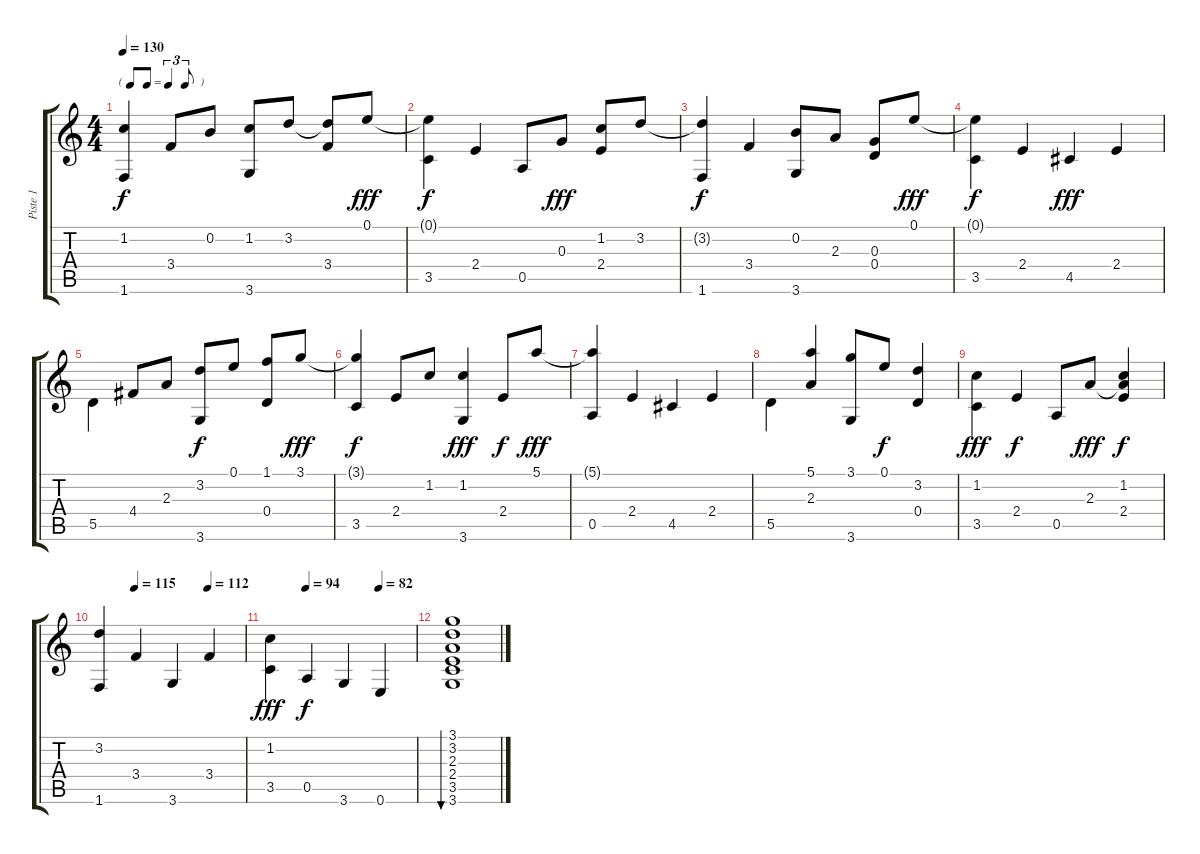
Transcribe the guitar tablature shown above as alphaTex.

\track ("Piste 1" "Piste 1") {instrument acousticguitarnylon}
\staff {score tabs}
\tuning (E4 B3 G3 D3 A2 E2) {hide}
\ts (4 4)
\tf triplet8th
\tempo 130
\clef g2
\ks c
(1.2{t} 1.6).4{dy f beam Up} 3.4.8 0.2.8{beam Up} (1.2 3.6).8 3.2.8{beam Up} (3.2{t} 3.4).8 0.1.8{dy fff beam Up} |
(0.1{t} 3.5).4{dy f beam Down} 2.4.4 0.5.8 0.3.8{dy fff} (1.2 2.4).8 3.2.8 |
(3.2{t} 1.6).4{dy f beam Up} 3.4.4 (0.2 3.6).8 2.3.8{beam Up} (0.3 0.4).8{beam Up} 0.1.8{dy fff beam Up} |
(0.1{t} 3.5).4{dy f beam Down} 2.4.4 4.5.4{dy fff} 2.4.4 |
5.5.4{beam Down} 4.4.8 2.3.8 (3.2 3.6).8{dy f} 0.1.8{beam Up} (1.1 0.4).8{beam Up} 3.1.8{dy fff beam Up} |
(3.1{t} 3.5).4{dy f beam Up} 2.4.8 1.2.8{beam Up} (1.2 3.6).4{dy fff} 2.4.8{dy f} 5.1.8{dy fff beam Up} |
(5.1{t} 0.5).4{beam Up} 2.4.4 4.5.4 2.4.4 |
5.5.4{beam Down} (5.1 2.3).4{beam Up} (3.1 3.6).8 0.1.8{dy f beam Up} (3.2 0.4).4{beam Up} |
(1.2 3.5).4{dy fff beam Down} 2.4.4{dy f} 0.5.8 2.3.8{dy fff beam Up} (1.2 2.3{t} 2.4).4{dy f} |
\tempo (115 0.25)
\tempo (112 0.75)
(3.2 1.6).4{beam Up} 3.4.4 3.6.4 3.4.4 |
\tempo (94 0.25)
\tempo (82 0.75)
(1.2 3.5).4{dy fff beam Down} 0.5.4{dy f} 3.6.4 0.6.4 |
(3.1 3.2 2.3 2.4 3.5 3.6).1{bu 60}
